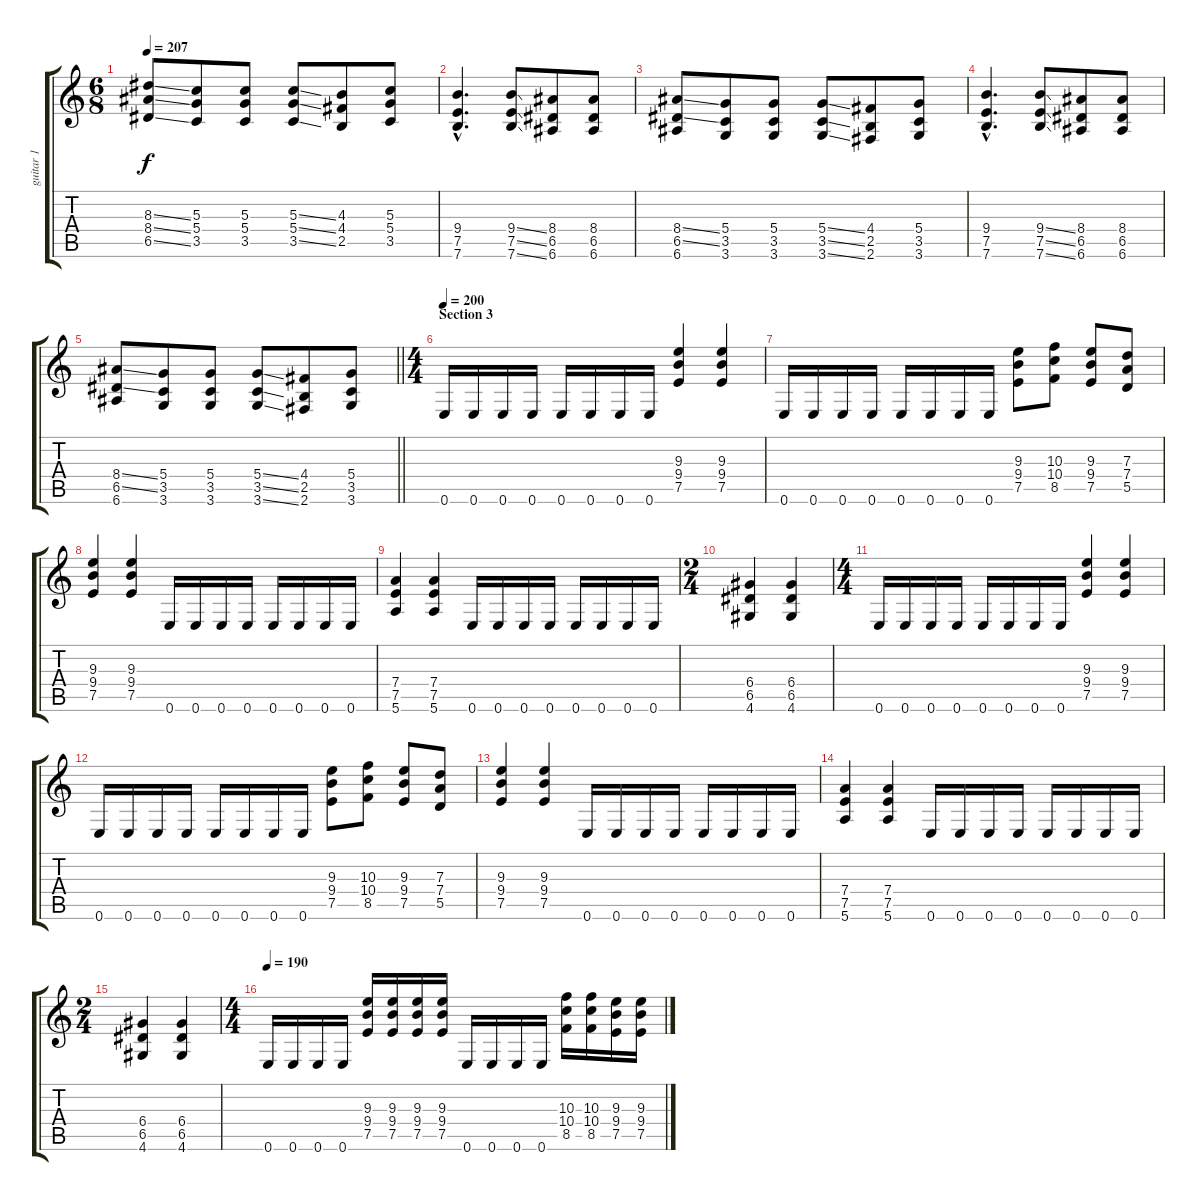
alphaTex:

\track ("guitar 1" "guitar 1") {instrument distortionguitar}
\staff {score tabs}
\tuning (E4 B3 G3 D3 A2 E2) {hide}
\ts (6 8)
\tempo 207
\clef g2
\ks c
(8.3{ss} 8.4{ss} 6.5{ss}).8{dy f} (5.3 5.4 3.5).8 (5.3 5.4 3.5).8 (5.3{ss} 5.4{ss} 3.5{ss}).8 (4.3 4.4 2.5).8 (5.3 5.4 3.5).8 |
(9.4{hac} 7.5{hac} 7.6{hac}).4{d} (9.4{ss} 7.5{ss} 7.6{ss}).8 (8.4 6.5 6.6).8 (8.4 6.5 6.6).8 |
(8.4{ss} 6.5{ss} 6.6).8 (5.4 3.5 3.6).8 (5.4 3.5 3.6).8 (5.4{ss} 3.5{ss} 3.6{ss}).8 (4.4 2.5 2.6).8 (5.4 3.5 3.6).8 |
(9.4{hac} 7.5{hac} 7.6{hac}).4{d} (9.4{ss} 7.5{ss} 7.6{ss}).8 (8.4 6.5 6.6).8 (8.4 6.5 6.6).8 |
\barLineRight lightlight
(8.4{ss} 6.5{ss} 6.6).8 (5.4 3.5 3.6).8 (5.4 3.5 3.6).8 (5.4{ss} 3.5{ss} 3.6{ss}).8 (4.4 2.5 2.6).8 (5.4 3.5 3.6).8 |
\ts (4 4)
\section ("" "Section 3")
\tempo 200
0.6.16 0.6.16 0.6.16 0.6.16 0.6.16 0.6.16 0.6.16 0.6.16 (9.3 9.4 7.5).4 (9.3 9.4 7.5).4 |
0.6.16 0.6.16 0.6.16 0.6.16 0.6.16 0.6.16 0.6.16 0.6.16 (9.3 9.4 7.5).8 (10.3 10.4 8.5).8 (9.3 9.4 7.5).8 (7.3 7.4 5.5).8 |
(9.3 9.4 7.5).4 (9.3 9.4 7.5).4 0.6.16 0.6.16 0.6.16 0.6.16 0.6.16 0.6.16 0.6.16 0.6.16 |
(7.4 7.5 5.6).4 (7.4 7.5 5.6).4 0.6.16 0.6.16 0.6.16 0.6.16 0.6.16 0.6.16 0.6.16 0.6.16 |
\ts (2 4)
(6.4 6.5 4.6).4 (6.4 6.5 4.6).4 |
\ts (4 4)
0.6.16 0.6.16 0.6.16 0.6.16 0.6.16 0.6.16 0.6.16 0.6.16 (9.3 9.4 7.5).4 (9.3 9.4 7.5).4 |
0.6.16 0.6.16 0.6.16 0.6.16 0.6.16 0.6.16 0.6.16 0.6.16 (9.3 9.4 7.5).8 (10.3 10.4 8.5).8 (9.3 9.4 7.5).8 (7.3 7.4 5.5).8 |
(9.3 9.4 7.5).4 (9.3 9.4 7.5).4 0.6.16 0.6.16 0.6.16 0.6.16 0.6.16 0.6.16 0.6.16 0.6.16 |
(7.4 7.5 5.6).4 (7.4 7.5 5.6).4 0.6.16 0.6.16 0.6.16 0.6.16 0.6.16 0.6.16 0.6.16 0.6.16 |
\ts (2 4)
(6.4 6.5 4.6).4 (6.4 6.5 4.6).4 |
\ts (4 4)
\tempo 190
0.6.16 0.6.16 0.6.16 0.6.16 (9.3 9.4 7.5).16 (9.3 9.4 7.5).16 (9.3 9.4 7.5).16 (9.3 9.4 7.5).16 0.6.16 0.6.16 0.6.16 0.6.16 (10.3 10.4 8.5).16 (10.3 10.4 8.5).16 (9.3 9.4 7.5).16 (9.3 9.4 7.5).16
